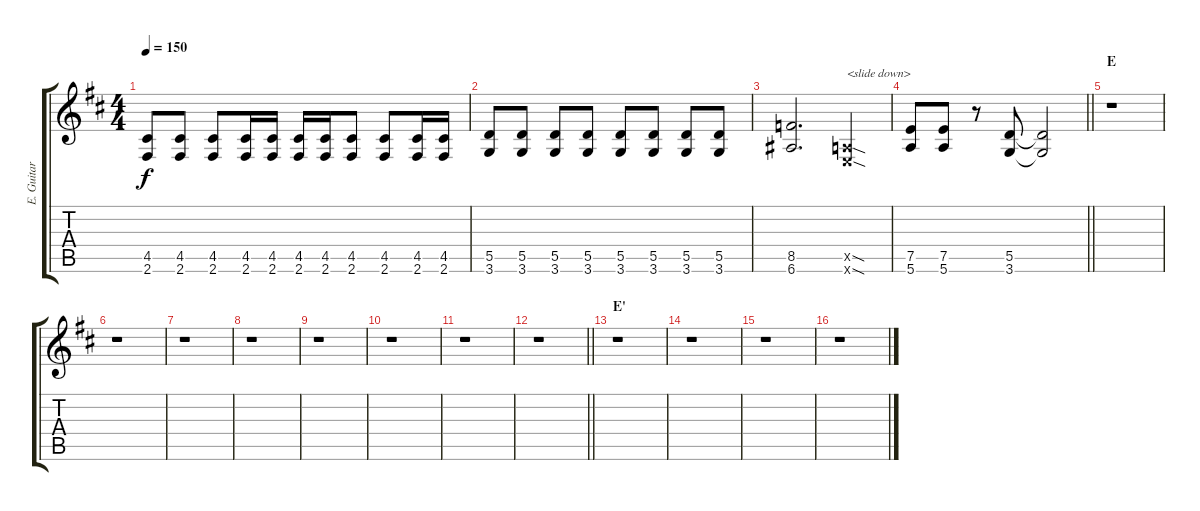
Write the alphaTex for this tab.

\track ("E. Guitar II" "E. Guitar ") {instrument overdrivenguitar}
\staff {score tabs}
\tuning (E4 B3 G3 D3 A2 E2) {hide}
\ts (4 4)
\tempo 150
\clef g2
\ks d
(4.5 2.6).8{dy f} (4.5 2.6).8 (4.5 2.6).8 (4.5 2.6).16 (4.5 2.6).16 (4.5 2.6).16 (4.5 2.6).16 (4.5 2.6).8 (4.5 2.6).8 (4.5 2.6).16 (4.5 2.6).16 |
(5.5 3.6).8 (5.5 3.6).8 (5.5 3.6).8 (5.5 3.6).8 (5.5 3.6).8 (5.5 3.6).8 (5.5 3.6).8 (5.5 3.6).8 |
(8.5 6.6).2{d} (0.5{sod x} 0.6{sod x}).4{txt "<slide down>"} |
\barLineRight lightlight
(7.5 5.6).8 (7.5 5.6).8 r.8 (5.5 3.6).8 (5.5{t} 3.6{t}).2 |
\section ("" "E")
r.1 |
r.1 |
r.1 |
r.1 |
r.1 |
r.1 |
r.1 |
\barLineRight lightlight
r.1 |
\section ("" "E'")
r.1 |
r.1 |
r.1 |
r.1
